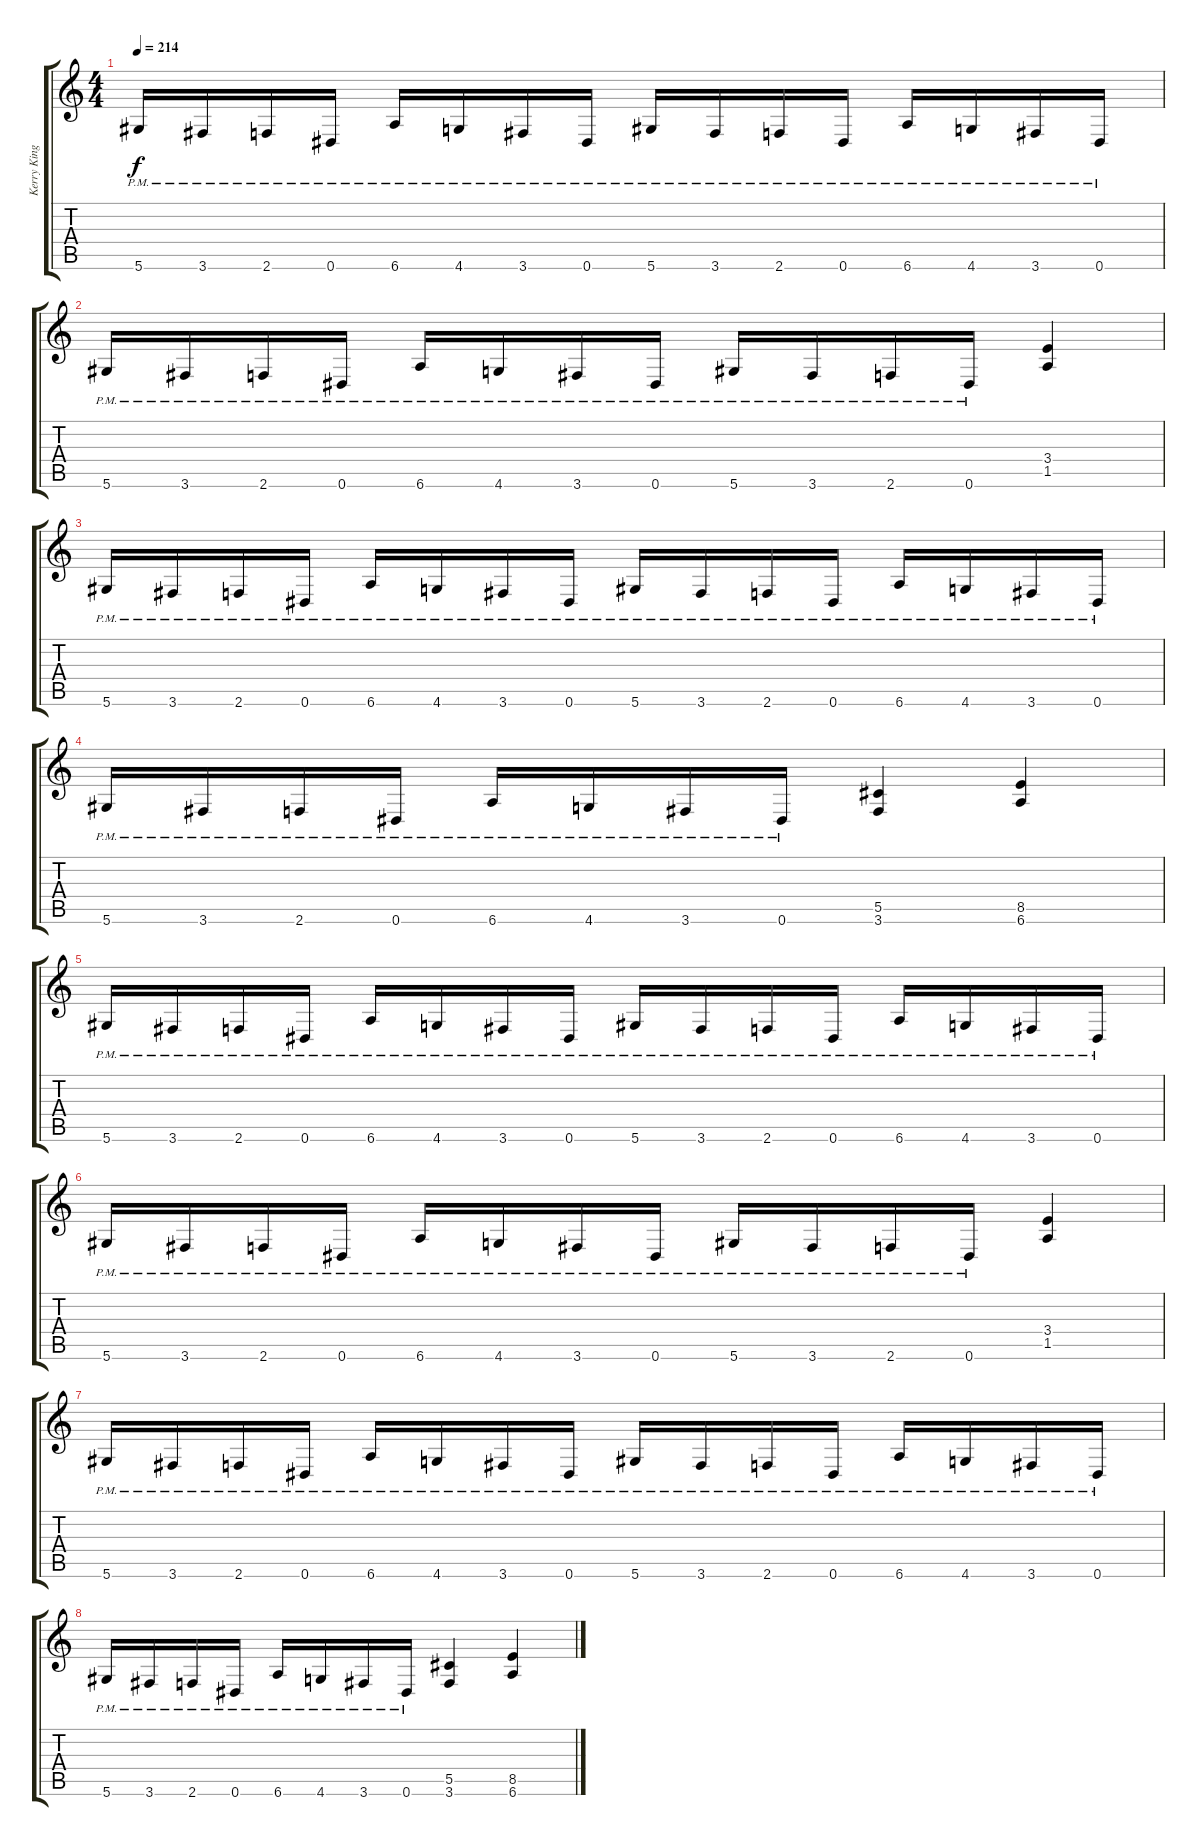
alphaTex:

\track ("Kerry King" "Kerry King") {instrument distortionguitar}
\staff {score tabs}
\tuning (Eb4 Bb3 Gb3 Db3 Ab2 Eb2) {hide}
\ts (4 4)
\tempo 214
\clef g2
\ks c
5.6{pm}.16{dy f} 3.6{pm}.16 2.6{pm}.16 0.6{pm}.16 6.6{pm}.16 4.6{pm}.16 3.6{pm}.16 0.6{pm}.16 5.6{pm}.16 3.6{pm}.16 2.6{pm}.16 0.6{pm}.16 6.6{pm}.16 4.6{pm}.16 3.6{pm}.16 0.6{pm}.16 |
5.6{pm}.16 3.6{pm}.16 2.6{pm}.16 0.6{pm}.16 6.6{pm}.16 4.6{pm}.16 3.6{pm}.16 0.6{pm}.16 5.6{pm}.16 3.6{pm}.16 2.6{pm}.16 0.6{pm}.16 (3.4 1.5).4 |
5.6{pm}.16 3.6{pm}.16 2.6{pm}.16 0.6{pm}.16 6.6{pm}.16 4.6{pm}.16 3.6{pm}.16 0.6{pm}.16 5.6{pm}.16 3.6{pm}.16 2.6{pm}.16 0.6{pm}.16 6.6{pm}.16 4.6{pm}.16 3.6{pm}.16 0.6{pm}.16 |
5.6{pm}.16 3.6{pm}.16 2.6{pm}.16 0.6{pm}.16 6.6{pm}.16 4.6{pm}.16 3.6{pm}.16 0.6{pm}.16 (5.5 3.6).4 (8.5 6.6).4 |
5.6{pm}.16 3.6{pm}.16 2.6{pm}.16 0.6{pm}.16 6.6{pm}.16 4.6{pm}.16 3.6{pm}.16 0.6{pm}.16 5.6{pm}.16 3.6{pm}.16 2.6{pm}.16 0.6{pm}.16 6.6{pm}.16 4.6{pm}.16 3.6{pm}.16 0.6{pm}.16 |
5.6{pm}.16 3.6{pm}.16 2.6{pm}.16 0.6{pm}.16 6.6{pm}.16 4.6{pm}.16 3.6{pm}.16 0.6{pm}.16 5.6{pm}.16 3.6{pm}.16 2.6{pm}.16 0.6{pm}.16 (3.4 1.5).4 |
5.6{pm}.16 3.6{pm}.16 2.6{pm}.16 0.6{pm}.16 6.6{pm}.16 4.6{pm}.16 3.6{pm}.16 0.6{pm}.16 5.6{pm}.16 3.6{pm}.16 2.6{pm}.16 0.6{pm}.16 6.6{pm}.16 4.6{pm}.16 3.6{pm}.16 0.6{pm}.16 |
5.6{pm}.16 3.6{pm}.16 2.6{pm}.16 0.6{pm}.16 6.6{pm}.16 4.6{pm}.16 3.6{pm}.16 0.6{pm}.16 (5.5 3.6).4 (8.5 6.6).4
